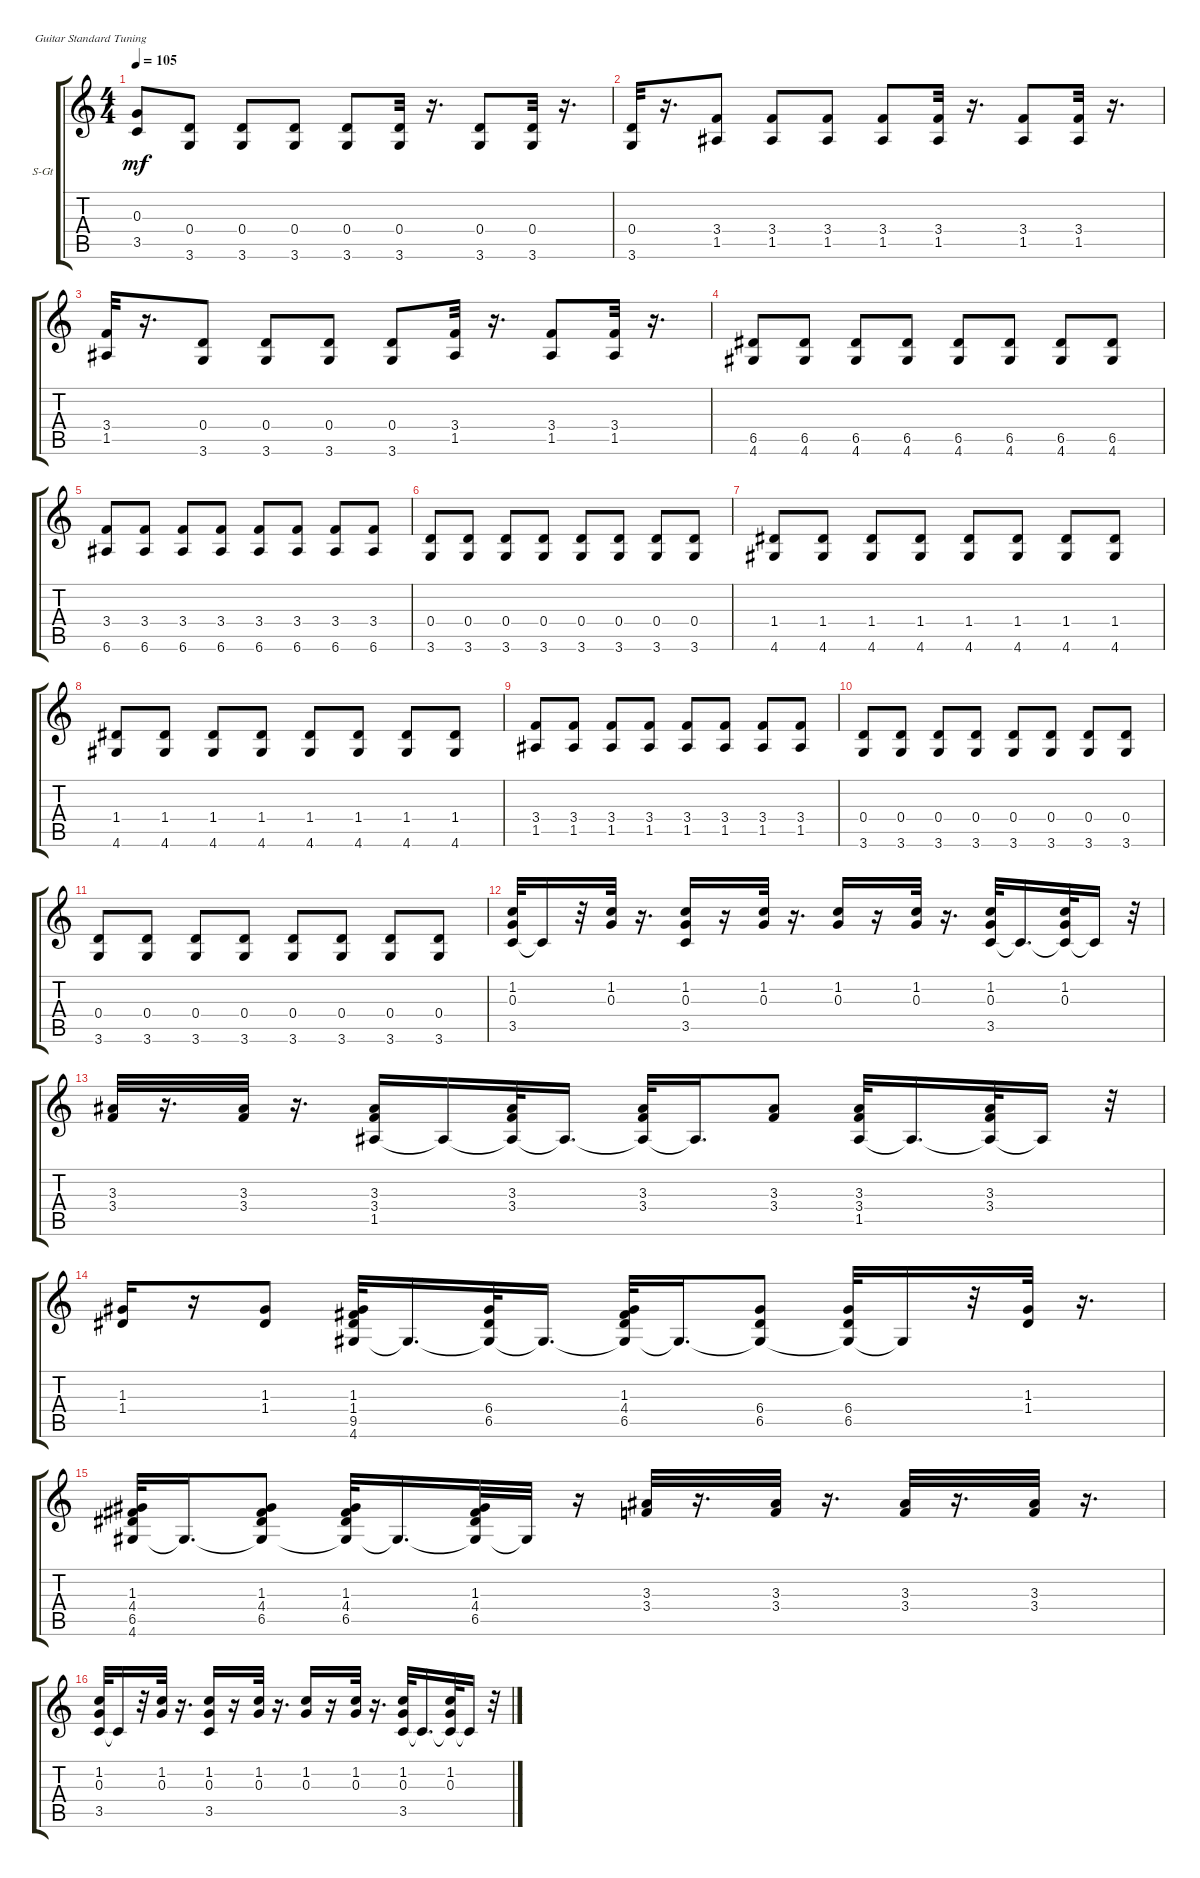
\bracketExtendMode groupsimilarinstruments
\firstSystemTrackNameOrientation horizontal
\otherSystemsTrackNameOrientation horizontal
\track ("Rolling in the deep" "S-Gt") {instrument acousticguitarsteel}
\staff {score tabs}
\tuning (E4 B3 G3 D3 A2 E2)
\ts (4 4)
\tempo 105
\clef g2
\ks c
(3.5 0.3).8{dy mf} (3.6 0.4).8 (3.6 0.4).8 (3.6 0.4).8 (3.6 0.4).8 (3.6 0.4).32 r.16{d} (3.6 0.4).8 (3.6 0.4).32 r.16{d} |
(3.6 0.4).32 r.16{d} (1.5 3.4).8 (1.5 3.4).8 (1.5 3.4).8 (1.5 3.4).8 (1.5 3.4).32 r.16{d} (1.5 3.4).8 (1.5 3.4).32 r.16{d} |
(1.5 3.4).32 r.16{d} (3.6 0.4).8 (3.6 0.4).8 (3.6 0.4).8 (3.6 0.4).8 (1.5 3.4).32 r.16{d} (1.5 3.4).8 (1.5 3.4).32 r.16{d} |
(4.6 6.5).8 (4.6 6.5).8 (4.6 6.5).8 (4.6 6.5).8 (4.6 6.5).8 (4.6 6.5).8 (4.6 6.5).8 (4.6 6.5).8 |
(6.6 3.4).8 (6.6 3.4).8 (6.6 3.4).8 (6.6 3.4).8 (6.6 3.4).8 (6.6 3.4).8 (6.6 3.4).8 (6.6 3.4).8 |
(3.6 0.4).8 (3.6 0.4).8 (3.6 0.4).8 (3.6 0.4).8 (3.6 0.4).8 (3.6 0.4).8 (3.6 0.4).8 (3.6 0.4).8 |
(4.6 1.4).8 (4.6 1.4).8 (4.6 1.4).8 (4.6 1.4).8 (4.6 1.4).8 (4.6 1.4).8 (4.6 1.4).8 (4.6 1.4).8 |
(4.6 1.4).8 (4.6 1.4).8 (4.6 1.4).8 (4.6 1.4).8 (4.6 1.4).8 (4.6 1.4).8 (4.6 1.4).8 (4.6 1.4).8 |
(1.5 3.4).8 (1.5 3.4).8 (1.5 3.4).8 (1.5 3.4).8 (1.5 3.4).8 (1.5 3.4).8 (1.5 3.4).8 (1.5 3.4).8 |
(3.6 0.4).8 (3.6 0.4).8 (3.6 0.4).8 (3.6 0.4).8 (3.6 0.4).8 (3.6 0.4).8 (3.6 0.4).8 (3.6 0.4).8 |
(3.6 0.4).8 (3.6 0.4).8 (3.6 0.4).8 (3.6 0.4).8 (3.6 0.4).8 (3.6 0.4).8 (3.6 0.4).8 (3.6 0.4).8 |
(3.5 0.3 1.2).32 3.5{t}.16 r.32 (0.3 1.2).32 r.16{d} (3.5 0.3 1.2).16 r.16 (0.3 1.2).32 r.16{d} (0.3 1.2).16 r.16 (0.3 1.2).32 r.16{d} (3.5 0.3 1.2).32 3.5{t}.16{d} (3.5{t} 0.3 1.2).32 3.5{t}.16 r.32 |
(3.4 3.3).32 r.16{d} (3.4 3.3).32 r.16{d} (1.5 3.4 3.3).16 1.5{t}.16 (1.5{t} 3.4 3.3).32 1.5{t}.16{d} (1.5{t} 3.4 3.3).32 1.5{t}.16{d} (3.4 3.3).8 (1.5 3.4 3.3).32 1.5{t}.16{d} (1.5{t} 3.4 3.3).32 1.5{t}.16 r.32 |
(1.4 1.3).16 r.16 (1.4 1.3).8 (4.6 1.4 9.5 1.3).32 4.6{t}.16{d} (4.6{t} 6.5 6.4).32 4.6{t}.16{d} (4.6{t} 6.5 4.4 1.3).32 4.6{t}.16{d} (4.6{t} 6.5 6.4).8 (4.6{t} 6.5 6.4).32 4.6{t}.16 r.32 (1.4 1.3).32 r.16{d} |
(4.6 6.5 4.4 1.3).32 4.6{t}.16{d} (4.6{t} 6.5 4.4 1.3).8 (4.6{t} 6.5 4.4 1.3).32 4.6{t}.16{d} (4.6{t} 6.5 4.4 1.3).32 4.6{t}.32 r.16 (3.4 3.3).32 r.16{d} (3.4 3.3).32 r.16{d} (3.4 3.3).32 r.16{d} (3.4 3.3).32 r.16{d} |
(3.5 0.3 1.2).32 3.5{t}.16 r.32 (0.3 1.2).32 r.16{d} (3.5 0.3 1.2).16 r.16 (0.3 1.2).32 r.16{d} (0.3 1.2).16 r.16 (0.3 1.2).32 r.16{d} (3.5 0.3 1.2).32 3.5{t}.16{d} (3.5{t} 0.3 1.2).32 3.5{t}.16 r.32
